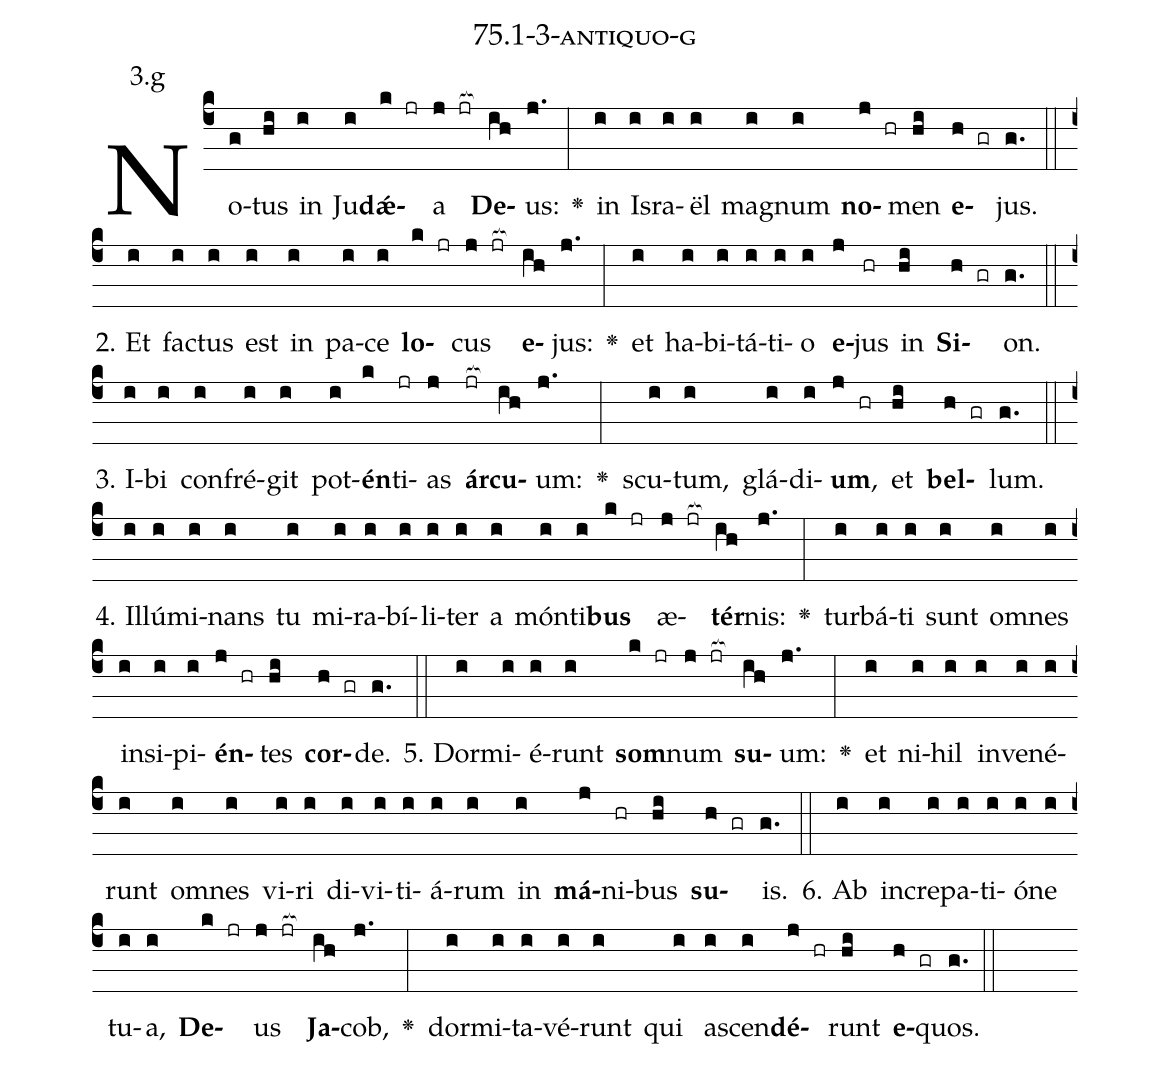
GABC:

name: 75.1-3-antiquo-g;
annotation: 3.g;
%%
(c4)No(g)tus(hi) in(i) Ju(i)<b>dǽ</b>(k jr)a(j jr[ocb:1{]) <b>De</b>(ih[ocb:0}])us:(j.) <v>\greheightstar</v>(:) in(i) Is(i)ra(i)ël(i) ma(i)gnum(i) <b>no</b>(j hr)men(hi) <b>e</b>(h gr)jus.(g.) (::)
2. Et(i) fac(i)tus(i) est(i) in(i) pa(i)ce(i) <b>lo</b>(k jr)cus(j jr[ocb:1{]) <b>e</b>(ih[ocb:0}])jus:(j.) <v>\greheightstar</v>(:) et(i) ha(i)bi(i)tá(i)ti(i)o(i) <b>e</b>(j)jus(hr) in(hi) <b>Si</b>(h gr)on.(g.) (::)
3. I(i)bi(i) con(i)fré(i)git(i) pot(i)<b>én</b>(k)ti(jr)as(j) <b>ár</b>(jr[ocb:1{])<b>cu</b>(ih[ocb:0}])um:(j.) <v>\greheightstar</v>(:) scu(i)tum,(i) glá(i)di(i)<b>um</b>,(j hr) et(hi) <b>bel</b>(h gr)lum.(g.) (::)
4. Il(i)lú(i)mi(i)nans(i) tu(i) mi(i)ra(i)bí(i)li(i)ter(i) a(i) món(i)ti(i)<b>bus</b>(k jr) æ(j jr[ocb:1{])<b>tér</b>(ih[ocb:0}])nis:(j.) <v>\greheightstar</v>(:) tur(i)bá(i)ti(i) sunt(i) om(i)nes(i) in(i)si(i)pi(i)<b>én</b>(j hr)tes(hi) <b>cor</b>(h gr)de.(g.) (::)
5. Dor(i)mi(i)é(i)runt(i) <b>som</b>(k jr)num(j jr[ocb:1{]) <b>su</b>(ih[ocb:0}])um:(j.) <v>\greheightstar</v>(:) et(i) ni(i)hil(i) in(i)ve(i)né(i)runt(i) om(i)nes(i) vi(i)ri(i) di(i)vi(i)ti(i)á(i)rum(i) in(i) <b>má</b>(j)ni(hr)bus(hi) <b>su</b>(h gr)is.(g.) (::)
6. Ab(i) in(i)cre(i)pa(i)ti(i)ó(i)ne(i) tu(i)a,(i) <b>De</b>(k jr)us(j jr[ocb:1{]) <b>Ja</b>(ih[ocb:0}])cob,(j.) <v>\greheightstar</v>(:) dor(i)mi(i)ta(i)vé(i)runt(i) qui(i) a(i)scen(i)<b>dé</b>(j hr)runt(hi) <b>e</b>(h gr)quos.(g.) (::)
